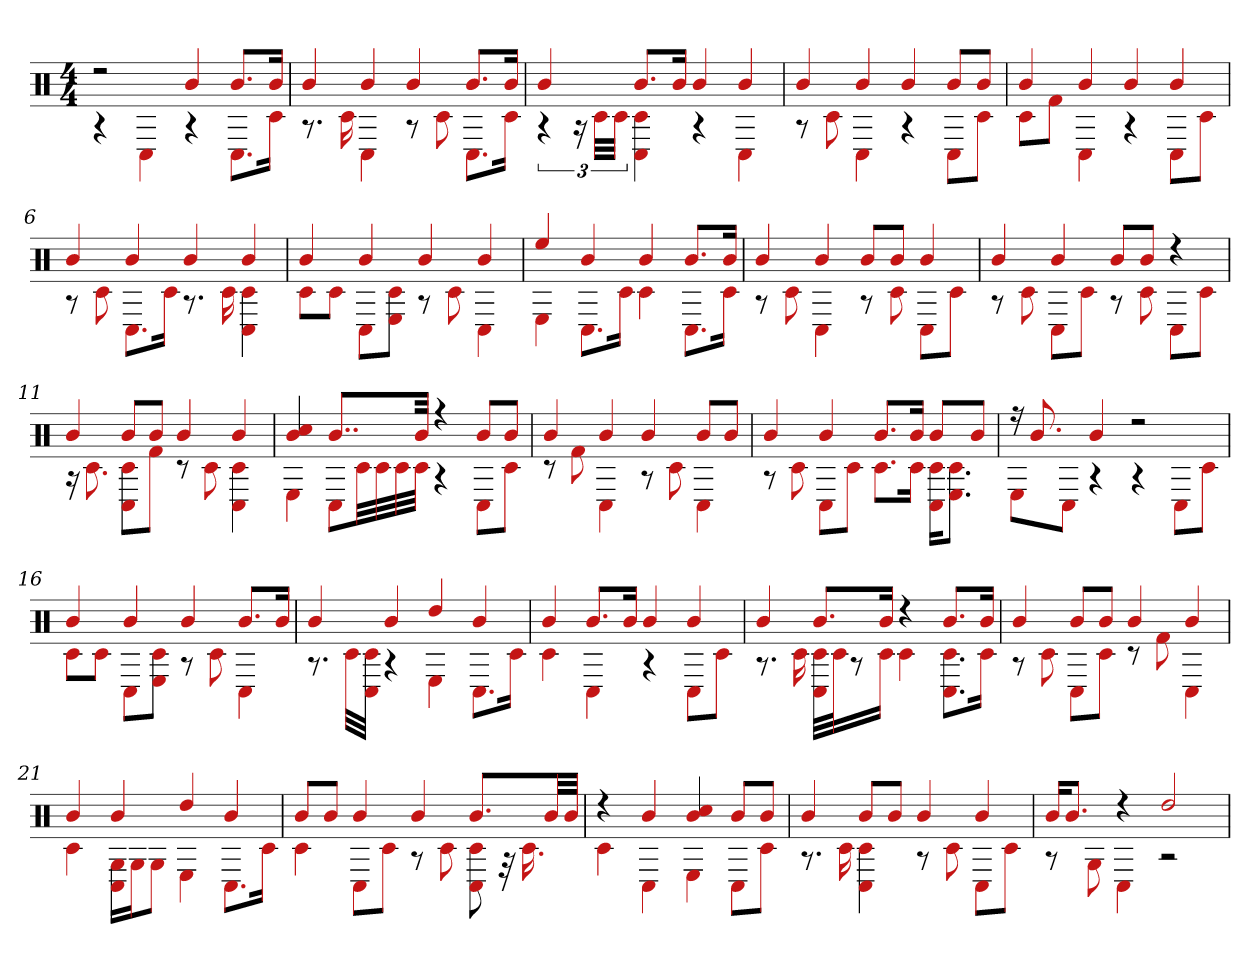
**kern
*part1
*staff1
*clefX
*k[]
*M4/4
=1
*^
2r	4r
.	4C#
4b	4r
8.bL	8.C#L
16bJk	16c#Jk
=2	=2
4b	8.r
.	16c#
4b	4C#
4b	8r
.	8c#
8.bL	8.C#L
16bJk	16c#Jk
=3	=3
4b	6r
.	24r
.	48c#LLL
.	48c#JJJ
8.bL	4c# 4C#
16bJk	.
4b	4r
4b	4C#
=4	=4
4b	8r
.	8c#
4b	4C#
4b	4r
8bL	8C#L
8bJ	8c#J
=5	=5
4b	8c#L
.	8f#J
4b	4C#
4b	4r
4b	8C#L
.	8c#J
=6	=6
4b	8r
.	8c#
4b	8.C#L
.	16c#Jk
4b	8.r
.	16c#
4b	4C# 4c#
=7	=7
4b	8c#L
.	8c#J
4b	8C#L
.	8E 8c#J
4b	8r
.	8c#
4b	4C#
=8	=8
4ee	4E
4b	8.C#L
.	16c#Jk
4b	4c#
8.bL	8.C#L
16bJk	16c#Jk
=9	=9
4b	8r
.	8c#
4b	4C#
8bL	8r
8bJ	8c#
4b	8C#L
.	8c#J
=10	=10
4b	8r
.	8c#
4b	8C#L
.	8c#J
8bL	8r
8bJ	8c#
4r	8C#L
.	8c#J
=11	=11
4b	16r
.	8.c#
8bL	8C# 8c#L
8bJ	8f#J
4b	8r
.	8c#
4b	4c# 4C#
=12	=12
4b 4cc#	4E
8..bL	8C#L
.	32c#LL
.	32c#
.	32c#
32bJkk	32c#JJJ
4r	4r
8bL	8C#L
8bJ	8c#J
=13	=13
4b	8r
.	8f#
4b	4C#
4b	8r
.	8c#
8bL	4C#
8bJ	.
=14	=14
4b	8r
.	8c#
4b	8C#L
.	8c#J
8.bL	8.c#L
16bJk	16c#Jk
8bL	16c# 16C#KL
.	8.c# 8.EJ
8bJ	.
=15	=15
16r	8EL
8.b	.
.	8C#J
4b	4r
2r	4r
.	8C#L
.	8c#J
=16	=16
4b	8c#L
.	8c#J
4b	8C#L
.	8E 8c#J
4b	8r
.	8c#
8.bL	4C#
16bJk	.
=17	=17
4b	8.r
.	32c#LLL
.	32C# 32c#JJJ
4b	4r
4dd	4E
4b	8.C#L
.	16c#Jk
=18	=18
4b	4c#
8.bL	4C#
16bJk	.
4b	4r
4b	8C#L
.	8c#J
=19	=19
4b	8.r
.	16c#
8.bL	32C# 32c#LLL
.	32c#J
.	8r
16bJk	16c#JJ
4r	4c#
8.bL	8.C# 8.c#L
16bJk	16c#Jk
=20	=20
4b	8r
.	8c#
8bL	8C#L
8bJ	8c#J
4b	8r
.	8f#
4b	4C#
=21	=21
4b	4c#
4b	16C# 16GLL
.	16GJ
.	8GJ
4dd	4E
4b	8.C#L
.	16c#Jk
=22	=22
8bL	4c#
8bJ	.
4b	8C#L
.	8c#J
4b	8r
.	8c#
8.bL	8C# 8c#
.	32r
.	16.c#
32bLL	.
32bJJJ	.
=23	=23
4r	4c#
4b	4C#
4cc# 4b	4E
8bL	8C#L
8bJ	8c#J
=24	=24
4b	8.r
.	16c#
8bL	4c# 4C#
8bJ	.
4b	8r
.	8c#
4b	8C#L
.	8c#J
=25	=25
16bKL	8r
8.bJ	.
.	8G
4r	4C#
2dd	2r
*v	*v
=
*-
